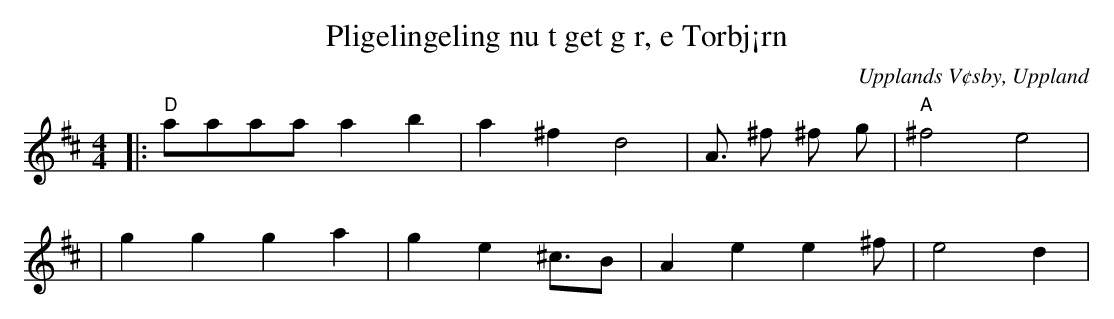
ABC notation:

X:1
T:Pligelingeling nu t get g r, e Torbj¡rn
O:Upplands V¢sby, Uppland
M:4/4
L:1/8
K:D
|: "D"aaaa a2 b2 |a2^f2 d4 | A3/2 ^f ^f g | "A"^f4 e4 |
| g2g2g2a2 |g2e2^c3/2B | A2e2e2^f | ""e4 d2 |
:|
